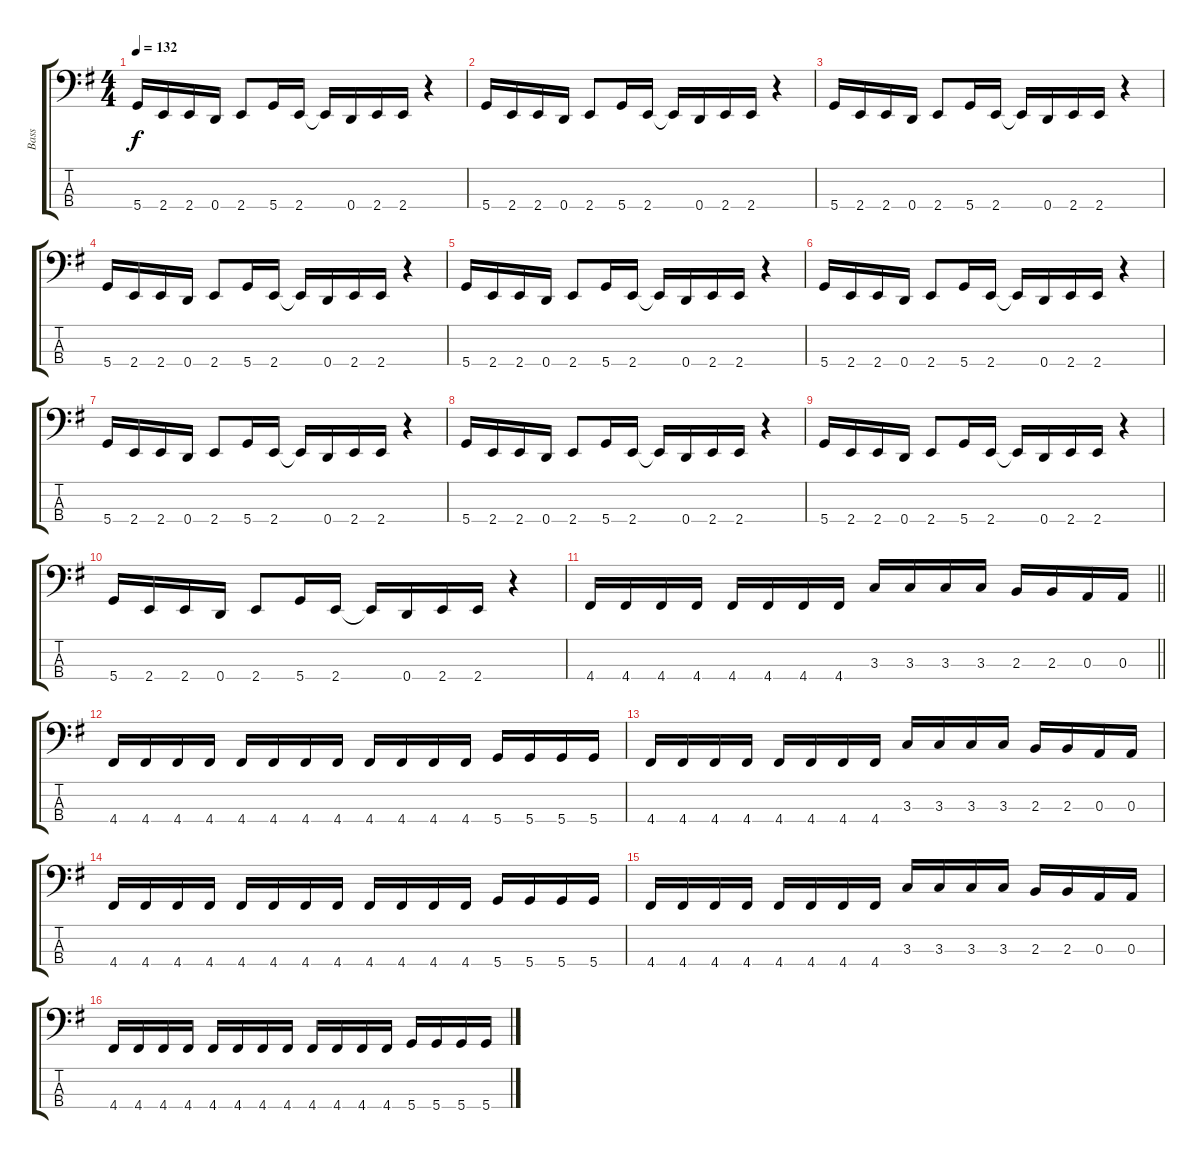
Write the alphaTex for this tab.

\track ("Bass" "Bass") {instrument slapbass1}
\staff {score tabs}
\tuning (G2 D2 A1 D1) {hide}
\ts (4 4)
\tempo 132
\clef f4
\ks g
5.4.16{dy f} 2.4.16 2.4.16 0.4.16 2.4.8 5.4.16 2.4.16 2.4{t}.16 0.4.16 2.4.16 2.4.16 r.4 |
5.4.16 2.4.16 2.4.16 0.4.16 2.4.8 5.4.16 2.4.16 2.4{t}.16 0.4.16 2.4.16 2.4.16 r.4 |
5.4.16 2.4.16 2.4.16 0.4.16 2.4.8 5.4.16 2.4.16 2.4{t}.16 0.4.16 2.4.16 2.4.16 r.4 |
5.4.16 2.4.16 2.4.16 0.4.16 2.4.8 5.4.16 2.4.16 2.4{t}.16 0.4.16 2.4.16 2.4.16 r.4 |
5.4.16 2.4.16 2.4.16 0.4.16 2.4.8 5.4.16 2.4.16 2.4{t}.16 0.4.16 2.4.16 2.4.16 r.4 |
5.4.16 2.4.16 2.4.16 0.4.16 2.4.8 5.4.16 2.4.16 2.4{t}.16 0.4.16 2.4.16 2.4.16 r.4 |
5.4.16 2.4.16 2.4.16 0.4.16 2.4.8 5.4.16 2.4.16 2.4{t}.16 0.4.16 2.4.16 2.4.16 r.4 |
5.4.16 2.4.16 2.4.16 0.4.16 2.4.8 5.4.16 2.4.16 2.4{t}.16 0.4.16 2.4.16 2.4.16 r.4 |
5.4.16 2.4.16 2.4.16 0.4.16 2.4.8 5.4.16 2.4.16 2.4{t}.16 0.4.16 2.4.16 2.4.16 r.4 |
5.4.16 2.4.16 2.4.16 0.4.16 2.4.8 5.4.16 2.4.16 2.4{t}.16 0.4.16 2.4.16 2.4.16 r.4 |
\barLineRight lightlight
4.4.16 4.4.16 4.4.16 4.4.16 4.4.16 4.4.16 4.4.16 4.4.16 3.3.16 3.3.16 3.3.16 3.3.16 2.3.16 2.3.16 0.3.16 0.3.16 |
4.4.16 4.4.16 4.4.16 4.4.16 4.4.16 4.4.16 4.4.16 4.4.16 4.4.16 4.4.16 4.4.16 4.4.16 5.4.16 5.4.16 5.4.16 5.4.16 |
4.4.16 4.4.16 4.4.16 4.4.16 4.4.16 4.4.16 4.4.16 4.4.16 3.3.16 3.3.16 3.3.16 3.3.16 2.3.16 2.3.16 0.3.16 0.3.16 |
4.4.16 4.4.16 4.4.16 4.4.16 4.4.16 4.4.16 4.4.16 4.4.16 4.4.16 4.4.16 4.4.16 4.4.16 5.4.16 5.4.16 5.4.16 5.4.16 |
4.4.16 4.4.16 4.4.16 4.4.16 4.4.16 4.4.16 4.4.16 4.4.16 3.3.16 3.3.16 3.3.16 3.3.16 2.3.16 2.3.16 0.3.16 0.3.16 |
4.4.16 4.4.16 4.4.16 4.4.16 4.4.16 4.4.16 4.4.16 4.4.16 4.4.16 4.4.16 4.4.16 4.4.16 5.4.16 5.4.16 5.4.16 5.4.16
